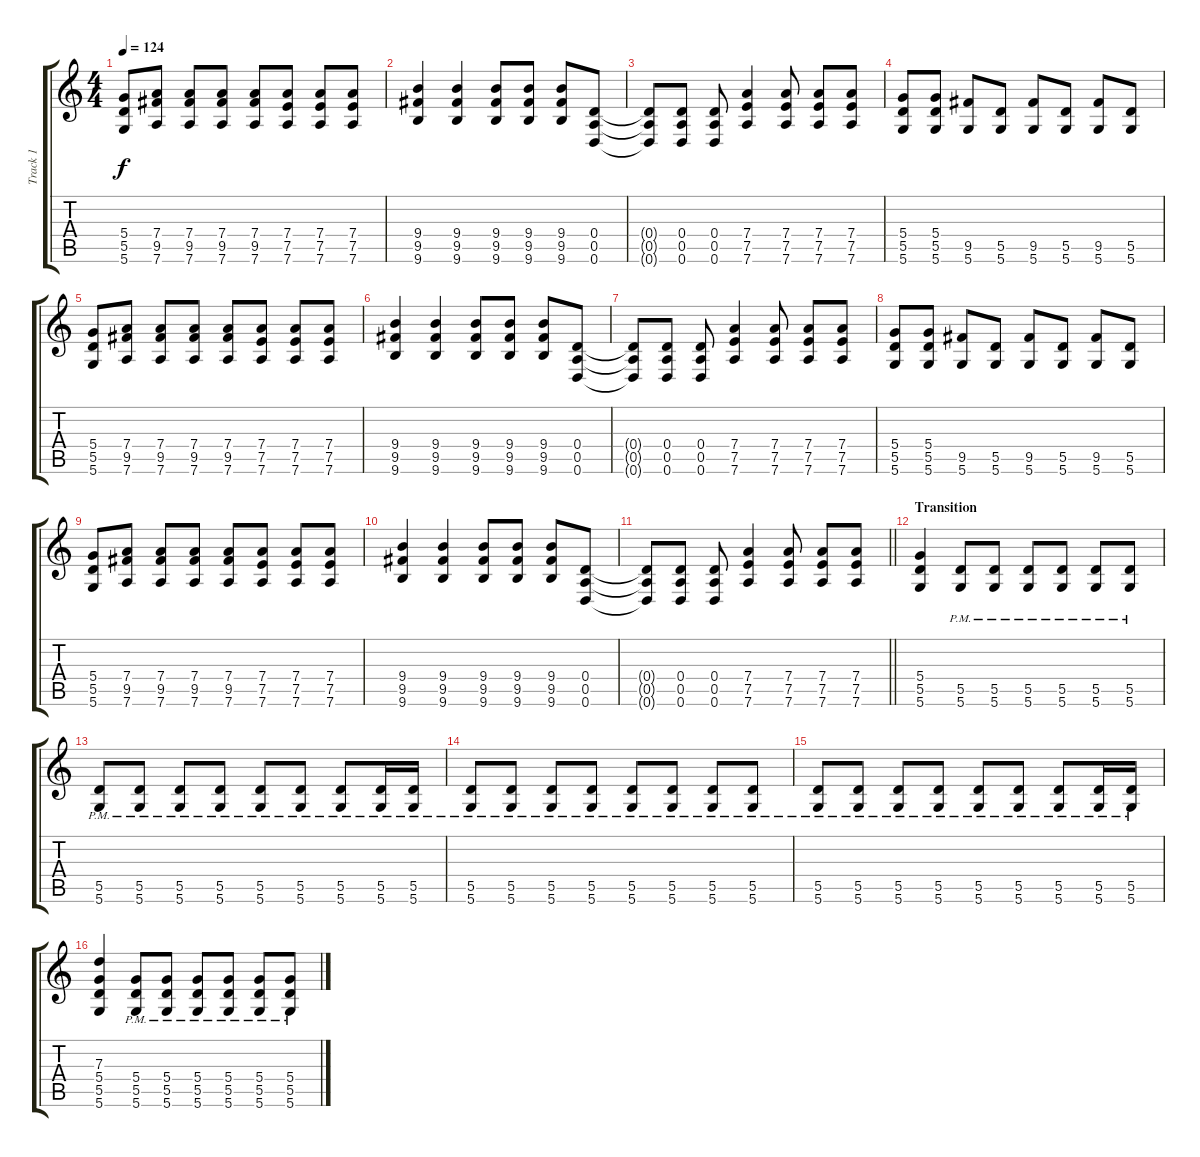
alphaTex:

\track ("Track 1" "Track 1") {instrument overdrivenguitar}
\staff {score tabs}
\tuning (E4 B3 G3 D3 A2 D2) {hide}
\ts (4 4)
\tempo 124
\clef g2
\ks c
(5.4 5.5 5.6).8{dy f} (7.4 9.5 7.6).8 (7.4 9.5 7.6).8 (7.4 9.5 7.6).8 (7.4 9.5 7.6).8 (7.4 7.5 7.6).8 (7.4 7.5 7.6).8 (7.4 7.5 7.6).8 |
(9.4 9.5 9.6).4 (9.4 9.5 9.6).4 (9.4 9.5 9.6).8 (9.4 9.5 9.6).8 (9.4 9.5 9.6).8 (0.4 0.5 0.6).8 |
(0.4{t} 0.5{t} 0.6{t}).8 (0.4 0.5 0.6).8 (0.4 0.5 0.6).8 (7.4 7.5 7.6).4 (7.4 7.5 7.6).8 (7.4 7.5 7.6).8 (7.4 7.5 7.6).8 |
(5.4 5.5 5.6).8 (5.4 5.5 5.6).8 (9.5 5.6).8 (5.5 5.6).8 (9.5 5.6).8 (5.5 5.6).8 (9.5 5.6).8 (5.5 5.6).8 |
(5.4 5.5 5.6).8 (7.4 9.5 7.6).8 (7.4 9.5 7.6).8 (7.4 9.5 7.6).8 (7.4 9.5 7.6).8 (7.4 7.5 7.6).8 (7.4 7.5 7.6).8 (7.4 7.5 7.6).8 |
(9.4 9.5 9.6).4 (9.4 9.5 9.6).4 (9.4 9.5 9.6).8 (9.4 9.5 9.6).8 (9.4 9.5 9.6).8 (0.4 0.5 0.6).8 |
(0.4{t} 0.5{t} 0.6{t}).8 (0.4 0.5 0.6).8 (0.4 0.5 0.6).8 (7.4 7.5 7.6).4 (7.4 7.5 7.6).8 (7.4 7.5 7.6).8 (7.4 7.5 7.6).8 |
(5.4 5.5 5.6).8 (5.4 5.5 5.6).8 (9.5 5.6).8 (5.5 5.6).8 (9.5 5.6).8 (5.5 5.6).8 (9.5 5.6).8 (5.5 5.6).8 |
(5.4 5.5 5.6).8 (7.4 9.5 7.6).8 (7.4 9.5 7.6).8 (7.4 9.5 7.6).8 (7.4 9.5 7.6).8 (7.4 7.5 7.6).8 (7.4 7.5 7.6).8 (7.4 7.5 7.6).8 |
(9.4 9.5 9.6).4 (9.4 9.5 9.6).4 (9.4 9.5 9.6).8 (9.4 9.5 9.6).8 (9.4 9.5 9.6).8 (0.4 0.5 0.6).8 |
\barLineRight lightlight
(0.4{t} 0.5{t} 0.6{t}).8 (0.4 0.5 0.6).8 (0.4 0.5 0.6).8 (7.4 7.5 7.6).4 (7.4 7.5 7.6).8 (7.4 7.5 7.6).8 (7.4 7.5 7.6).8 |
\section ("" "Transition")
(5.4 5.5 5.6).4 (5.5{pm} 5.6{pm}).8 (5.5{pm} 5.6{pm}).8 (5.5{pm} 5.6{pm}).8 (5.5{pm} 5.6{pm}).8 (5.5{pm} 5.6{pm}).8 (5.5{pm} 5.6{pm}).8 |
(5.5{pm} 5.6{pm}).8 (5.5{pm} 5.6{pm}).8 (5.5{pm} 5.6{pm}).8 (5.5{pm} 5.6{pm}).8 (5.5{pm} 5.6{pm}).8 (5.5{pm} 5.6{pm}).8 (5.5{pm} 5.6{pm}).8 (5.5{pm} 5.6{pm}).16 (5.5{pm} 5.6{pm}).16 |
(5.5{pm} 5.6{pm}).8 (5.5{pm} 5.6{pm}).8 (5.5{pm} 5.6{pm}).8 (5.5{pm} 5.6{pm}).8 (5.5{pm} 5.6{pm}).8 (5.5{pm} 5.6{pm}).8 (5.5{pm} 5.6{pm}).8 (5.5{pm} 5.6{pm}).8 |
(5.5{pm} 5.6{pm}).8 (5.5{pm} 5.6{pm}).8 (5.5{pm} 5.6{pm}).8 (5.5{pm} 5.6{pm}).8 (5.5{pm} 5.6{pm}).8 (5.5{pm} 5.6{pm}).8 (5.5{pm} 5.6{pm}).8 (5.5{pm} 5.6{pm}).16 (5.5{pm} 5.6{pm}).16 |
(7.3 5.4 5.5 5.6).4 (5.4{pm} 5.5{pm} 5.6{pm}).8 (5.4{pm} 5.5{pm} 5.6{pm}).8 (5.4{pm} 5.5{pm} 5.6{pm}).8 (5.4{pm} 5.5{pm} 5.6{pm}).8 (5.4{pm} 5.5{pm} 5.6{pm}).8 (5.4{pm} 5.5{pm} 5.6{pm}).8
